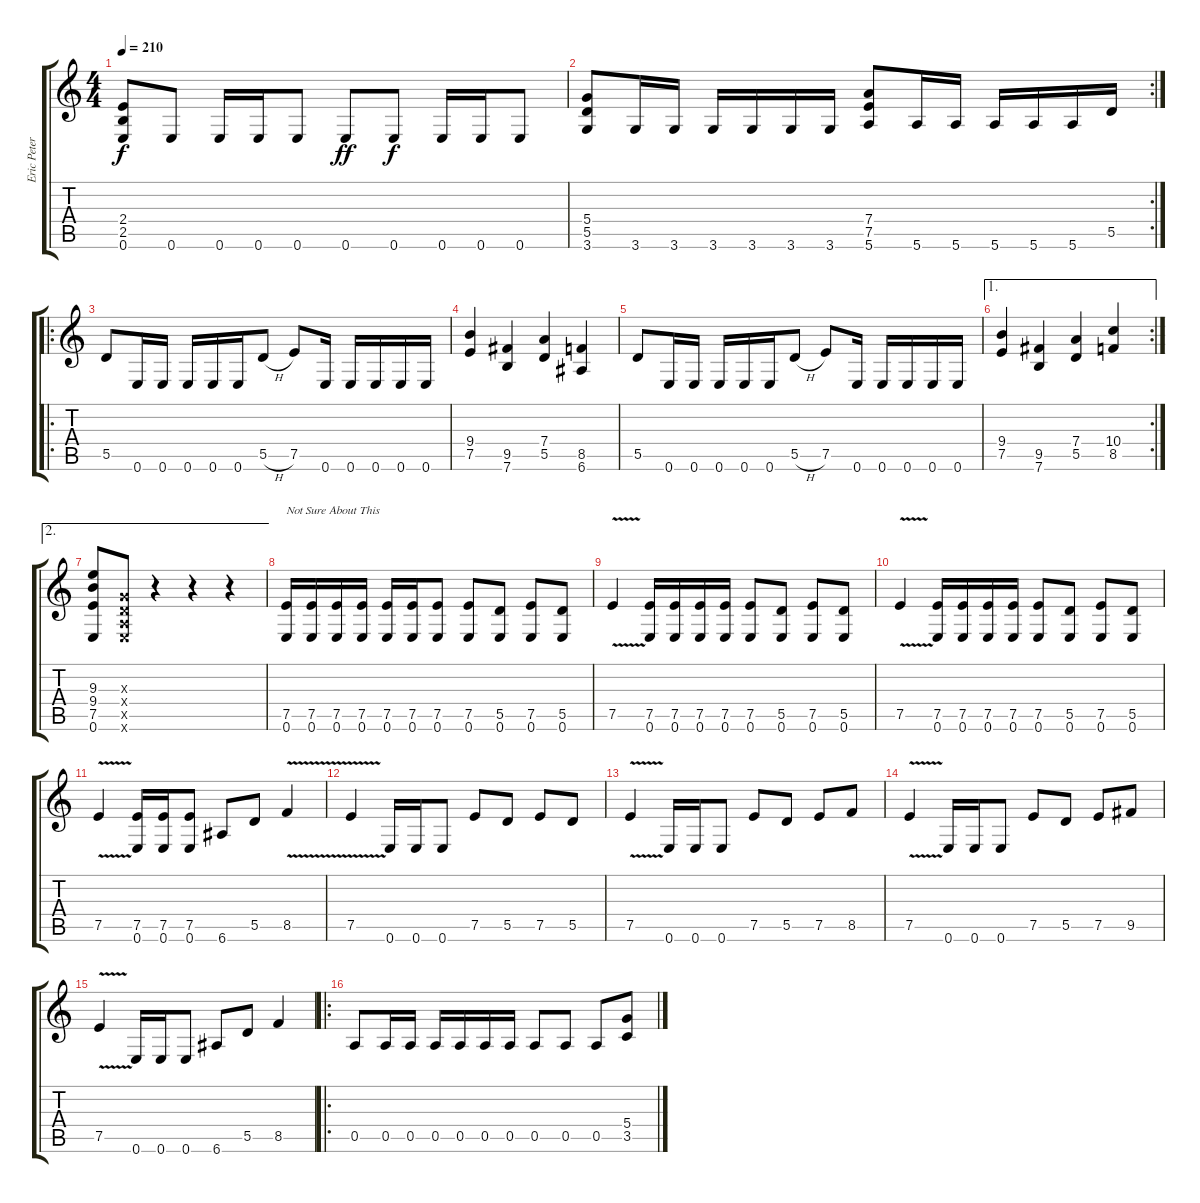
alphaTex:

\track ("Eric Peterson" "Eric Peter") {instrument distortionguitar}
\staff {score tabs}
\tuning (E4 B3 G3 D3 A2 E2) {hide}
\ts (4 4)
\tempo 210
\clef g2
\ks c
(2.4 2.5 0.6).8{dy f} 0.6.8 0.6.16 0.6.16 0.6.8 0.6.8{dy ff} 0.6.8{dy f} 0.6.16 0.6.16 0.6.8 |
\rc 2
(5.4 5.5 3.6).8 3.6.16 3.6.16 3.6.16 3.6.16 3.6.16 3.6.16 (7.4 7.5 5.6).8 5.6.16 5.6.16 5.6.16 5.6.16 5.6.16 5.5.16 |
\ro
5.5.8 0.6.16 0.6.16 0.6.16 0.6.16 0.6.16 5.5{h}.8 7.5.8 0.6.16 0.6.16 0.6.16 0.6.16 0.6.16 |
(9.4 7.5).4 (9.5 7.6).4 (7.4 5.5).4 (8.5 6.6).4 |
5.5.8 0.6.16 0.6.16 0.6.16 0.6.16 0.6.16 5.5{h}.8 7.5.8 0.6.16 0.6.16 0.6.16 0.6.16 0.6.16 |
\ae 1
\rc 2
(9.4 7.5).4 (9.5 7.6).4 (7.4 5.5).4 (10.4 8.5).4 |
\ae 2
(9.3 9.4 7.5 0.6).8 (0.3{x} 0.4{x} 0.5{x} 0.6{x}).8 r.4 r.4 r.4 |
(7.5 0.6).16{txt "Not Sure About This"} (7.5 0.6).16 (7.5 0.6).16 (7.5 0.6).16 (7.5 0.6).16 (7.5 0.6).16 (7.5 0.6).8 (7.5 0.6).8 (5.5 0.6).8 (7.5 0.6).8 (5.5 0.6).8 |
7.5{v}.4 (7.5 0.6).16 (7.5 0.6).16 (7.5 0.6).16 (7.5 0.6).16 (7.5 0.6).8 (5.5 0.6).8 (7.5 0.6).8 (5.5 0.6).8 |
7.5{v}.4 (7.5 0.6).16 (7.5 0.6).16 (7.5 0.6).16 (7.5 0.6).16 (7.5 0.6).8 (5.5 0.6).8 (7.5 0.6).8 (5.5 0.6).8 |
7.5{v}.4 (7.5 0.6).16 (7.5 0.6).16 (7.5 0.6).8 6.6.8 5.5.8 8.5{v}.4 |
7.5{v}.4 0.6.16 0.6.16 0.6.8 7.5.8 5.5.8 7.5.8 5.5.8 |
7.5{v}.4 0.6.16 0.6.16 0.6.8 7.5.8 5.5.8 7.5.8 8.5.8 |
7.5{v}.4 0.6.16 0.6.16 0.6.8 7.5.8 5.5.8 7.5.8 9.5.8 |
7.5{v}.4 0.6.16 0.6.16 0.6.8 6.6.8 5.5.8 8.5.4 |
\ro
0.5.8 0.5.16 0.5.16 0.5.16 0.5.16 0.5.16 0.5.16 0.5.8 0.5.8 0.5.8 (5.4 3.5).8
